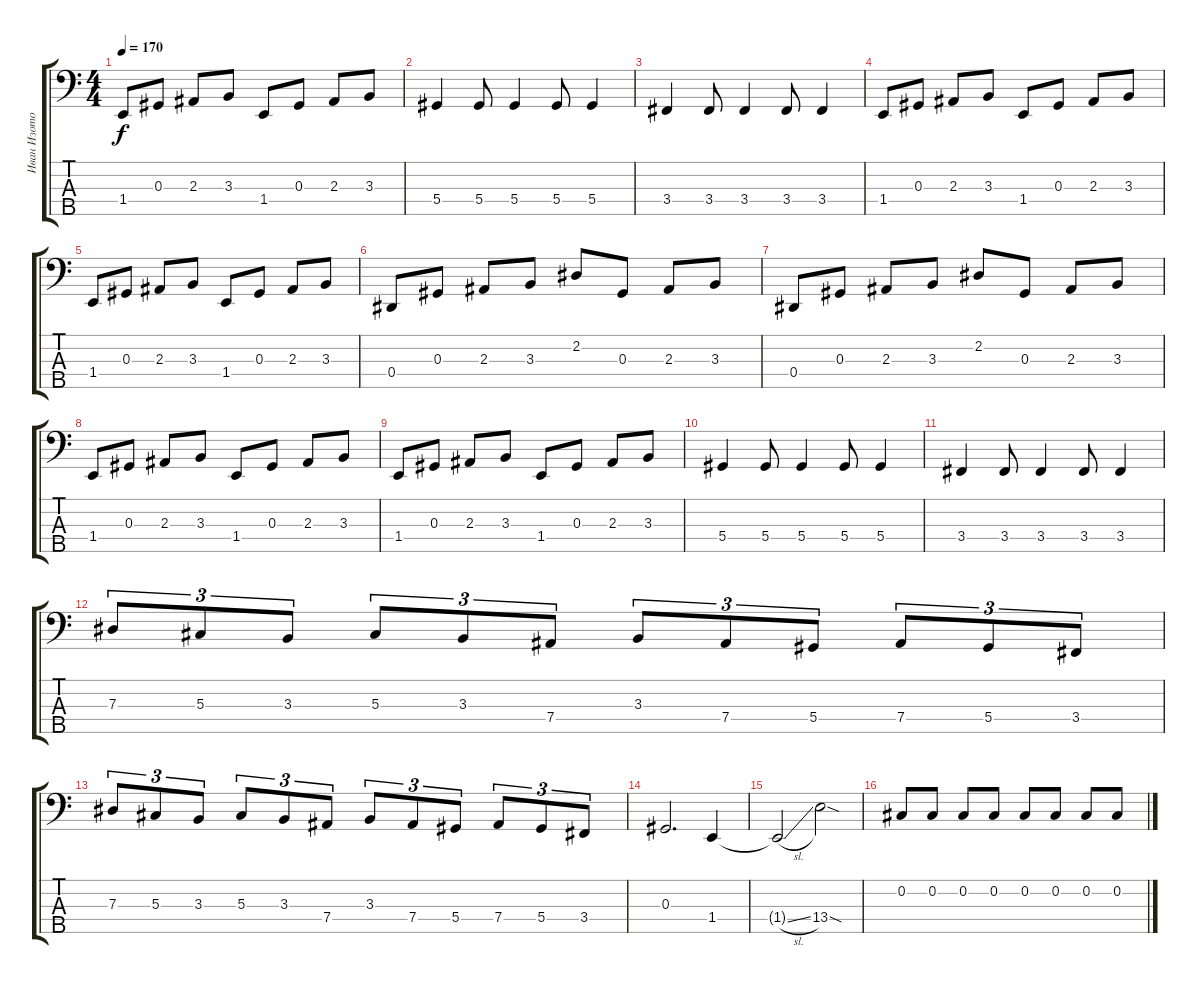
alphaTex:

\track ("Иван Изотов" "Иван Изото") {instrument electricbasspick}
\staff {score tabs}
\tuning (Gb2 Db2 Ab1 Eb1 Bb0) {hide}
\ts (4 4)
\tempo 170
\clef f4
\ks c
1.4.8{dy f} 0.3.8 2.3.8 3.3.8 1.4.8 0.3.8 2.3.8 3.3.8 |
5.4.4 5.4.8 5.4.4 5.4.8 5.4.4 |
3.4.4 3.4.8 3.4.4 3.4.8 3.4.4 |
1.4.8 0.3.8 2.3.8 3.3.8 1.4.8 0.3.8 2.3.8 3.3.8 |
1.4.8 0.3.8 2.3.8 3.3.8 1.4.8 0.3.8 2.3.8 3.3.8 |
0.4.8 0.3.8 2.3.8 3.3.8 2.2.8 0.3.8 2.3.8 3.3.8 |
0.4.8 0.3.8 2.3.8 3.3.8 2.2.8 0.3.8 2.3.8 3.3.8 |
1.4.8 0.3.8 2.3.8 3.3.8 1.4.8 0.3.8 2.3.8 3.3.8 |
1.4.8 0.3.8 2.3.8 3.3.8 1.4.8 0.3.8 2.3.8 3.3.8 |
5.4.4 5.4.8 5.4.4 5.4.8 5.4.4 |
3.4.4 3.4.8 3.4.4 3.4.8 3.4.4 |
7.3.8{tu (3 2)} 5.3.8{tu (3 2)} 3.3.8{tu (3 2)} 5.3.8{tu (3 2)} 3.3.8{tu (3 2)} 7.4.8{tu (3 2)} 3.3.8{tu (3 2)} 7.4.8{tu (3 2)} 5.4.8{tu (3 2)} 7.4.8{tu (3 2)} 5.4.8{tu (3 2)} 3.4.8{tu (3 2)} |
7.3.8{tu (3 2)} 5.3.8{tu (3 2)} 3.3.8{tu (3 2)} 5.3.8{tu (3 2)} 3.3.8{tu (3 2)} 7.4.8{tu (3 2)} 3.3.8{tu (3 2)} 7.4.8{tu (3 2)} 5.4.8{tu (3 2)} 7.4.8{tu (3 2)} 5.4.8{tu (3 2)} 3.4.8{tu (3 2)} |
0.3.2{d} 1.4.4 |
1.4{sl t}.2 13.4{sod}.2 |
0.2.8 0.2.8 0.2.8 0.2.8 0.2.8 0.2.8 0.2.8 0.2.8
